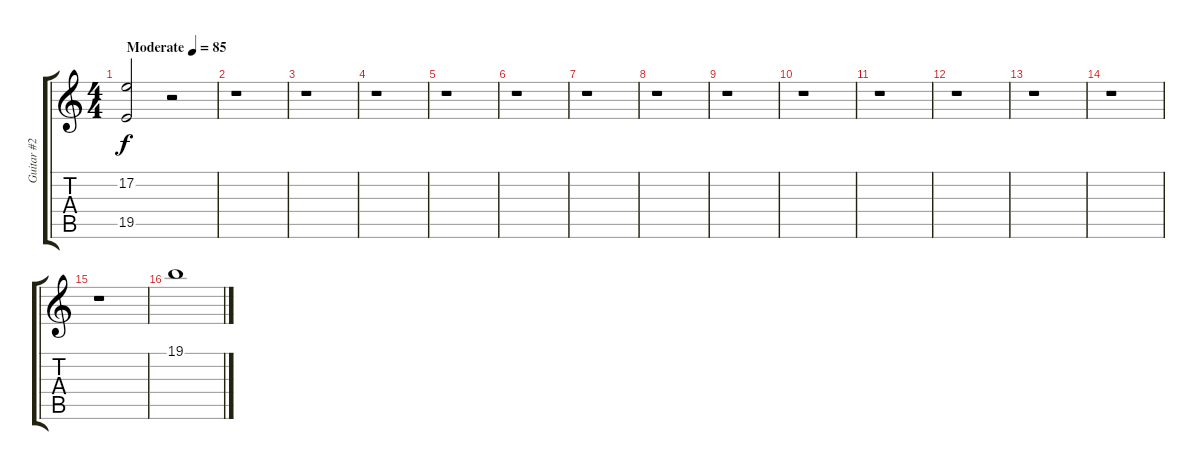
\track ("Guitar #2" "Guitar #2") {instrument stringensemble2}
\staff {score tabs}
\tuning (E4 B3 G3 D3 A2 E2) {hide}
\ts (4 4)
\tempo (85 "Moderate")
\clef g2
\ks c
(17.2 19.5).2{dy f instrument stringensemble2} r.2 |
r.1 |
r.1 |
r.1 |
r.1 |
r.1 |
r.1 |
r.1 |
r.1 |
r.1 |
r.1 |
r.1 |
r.1 |
r.1 |
r.1 |
19.1.1{volume 1}
